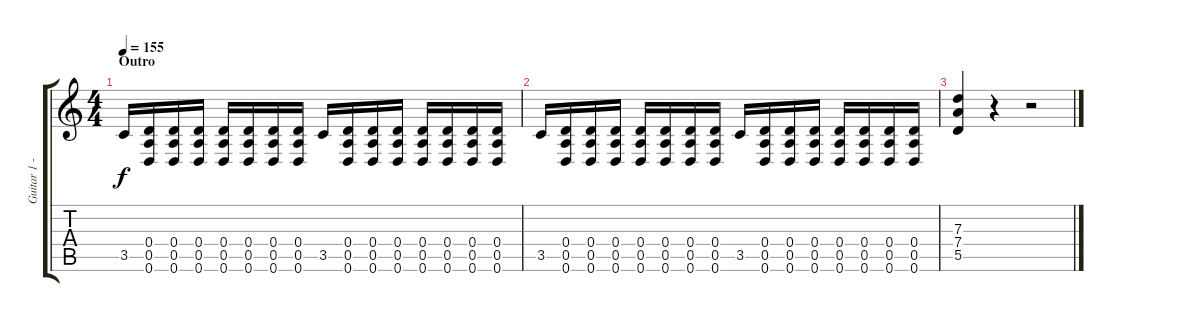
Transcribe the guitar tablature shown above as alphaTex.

\track ("Guitar 1 - Chad Kroeger" "Guitar 1 -") {instrument distortionguitar}
\staff {score tabs}
\tuning (E4 B3 G3 D3 A2 D2) {hide}
\ts (4 4)
\section ("" "Outro")
\tempo 155
\clef g2
\ks c
3.5.16{dy f} (0.4 0.5 0.6).16 (0.4 0.5 0.6).16 (0.4 0.5 0.6).16 (0.4 0.5 0.6).16 (0.4 0.5 0.6).16 (0.4 0.5 0.6).16 (0.4 0.5 0.6).16 3.5.16 (0.4 0.5 0.6).16 (0.4 0.5 0.6).16 (0.4 0.5 0.6).16 (0.4 0.5 0.6).16 (0.4 0.5 0.6).16 (0.4 0.5 0.6).16 (0.4 0.5 0.6).16 |
3.5.16 (0.4 0.5 0.6).16 (0.4 0.5 0.6).16 (0.4 0.5 0.6).16 (0.4 0.5 0.6).16 (0.4 0.5 0.6).16 (0.4 0.5 0.6).16 (0.4 0.5 0.6).16 3.5.16 (0.4 0.5 0.6).16 (0.4 0.5 0.6).16 (0.4 0.5 0.6).16 (0.4 0.5 0.6).16 (0.4 0.5 0.6).16 (0.4 0.5 0.6).16 (0.4 0.5 0.6).16 |
(7.3 7.4 5.5).4 r.4 r.2
